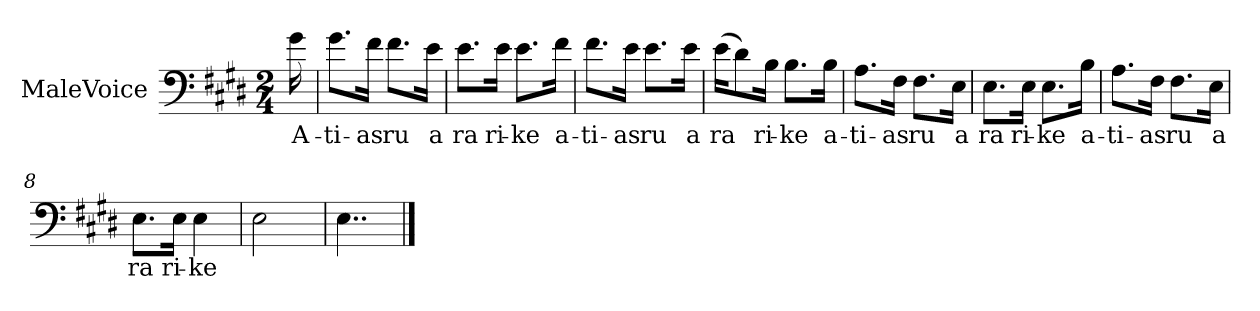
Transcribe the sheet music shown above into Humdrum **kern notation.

**kern	**text
*part1	*part1
*staff1	*staff1
*I"MaleVoice	*
*clefF4	*
*k[f#c#g#d#]	*
*M2/4	*
*MM60	*
=	=
16g#	A-
=1	=1
8.g#\L	-ti-
16f#\Jk	-as
8.f#\L	ru
16e\Jk	a
=2	=2
8.e\L	ra
16e\Jk	ri-
8.e\L	-ke
16f#\Jk	a-
=3	=3
8.f#\L	-ti-
16e\Jk	-as
8.e\L	ru
16e\Jk	a
=4	=4
(16e\KL	ra
8d#\)	.
16B\Jk	ri-
8.B\L	-ke
16B\Jk	a-
=5	=5
8.A\L	-ti-
16F#\Jk	-as
8.F#\L	ru
16E\Jk	a
=6	=6
8.E\L	ra
16E\Jk	ri-
8.E\L	-ke
16B\Jk	a-
=7	=7
8.A\L	-ti-
16F#\Jk	-as
8.F#\L	ru
16E\Jk	a
=8	=8
8.E\L	ra
16E\Jk	ri-
4E	-ke
=9	=9
2E	.
=10	=10
4..E	.
==	==
*-	*-
